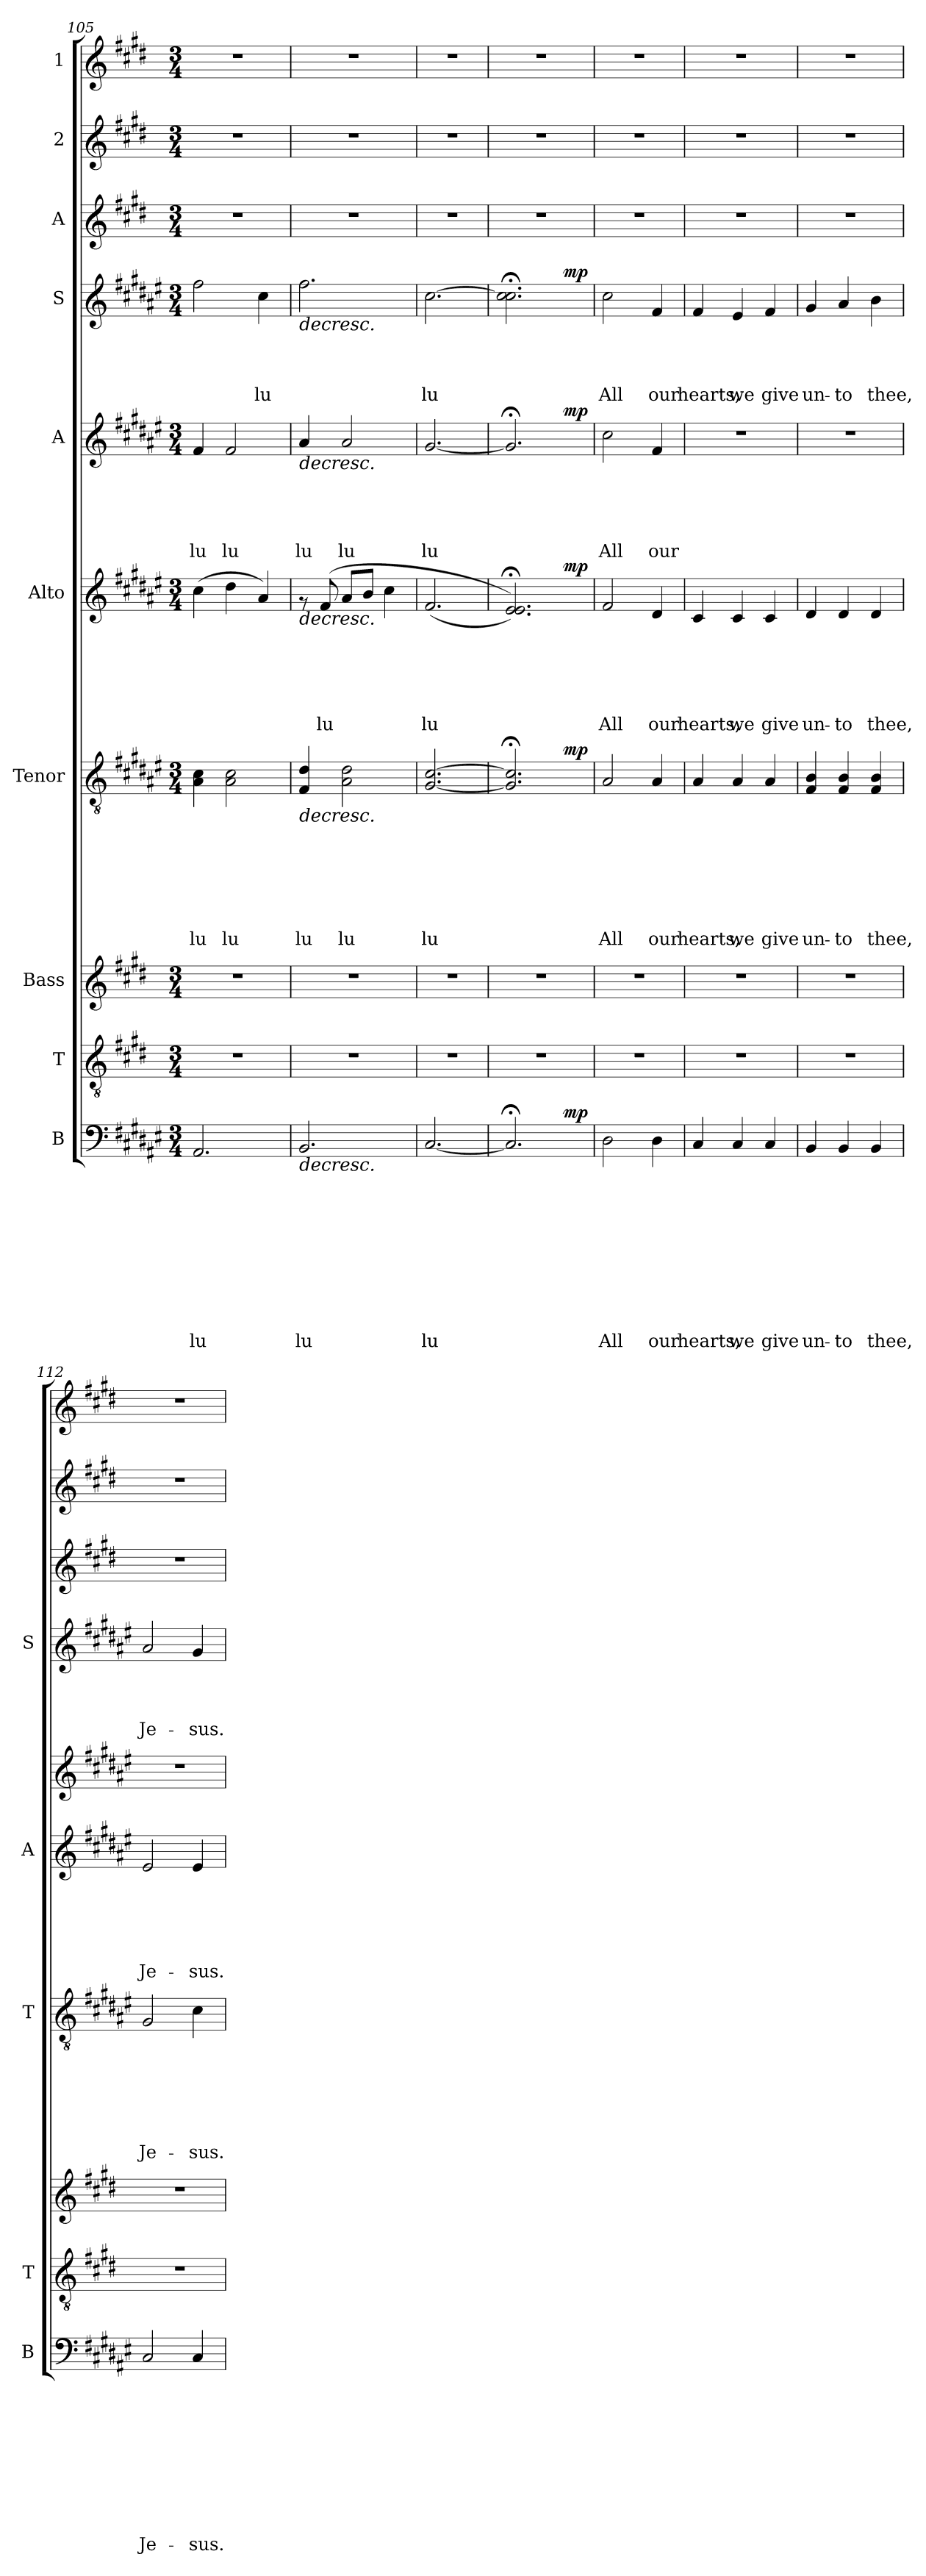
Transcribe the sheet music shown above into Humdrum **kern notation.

**kern	**text	**text	**text	**text	**text	**text	**text	**text	**text	**text	**dynam	**kern	**kern	**kern	**text	**text	**text	**text	**text	**text	**text	**dynam	**kern	**text	**text	**text	**text	**text	**text	**dynam	**kern	**text	**text	**text	**text	**text	**dynam	**kern	**text	**text	**text	**text	**dynam	**kern	**kern	**kern
*part10	*part10	*part10	*part10	*part10	*part10	*part10	*part10	*part10	*part10	*part10	*part10	*part9	*part8	*part7	*part7	*part7	*part7	*part7	*part7	*part7	*part7	*part7	*part6	*part6	*part6	*part6	*part6	*part6	*part6	*part6	*part5	*part5	*part5	*part5	*part5	*part5	*part5	*part4	*part4	*part4	*part4	*part4	*part4	*part3	*part2	*part1
*staff10	*staff10	*staff10	*staff10	*staff10	*staff10	*staff10	*staff10	*staff10	*staff10	*staff10	*staff10	*staff9	*staff8	*staff7	*staff7	*staff7	*staff7	*staff7	*staff7	*staff7	*staff7	*staff7	*staff6	*staff6	*staff6	*staff6	*staff6	*staff6	*staff6	*staff6	*staff5	*staff5	*staff5	*staff5	*staff5	*staff5	*staff5	*staff4	*staff4	*staff4	*staff4	*staff4	*staff4	*staff3	*staff2	*staff1
*I"B	*	*	*	*	*	*	*	*	*	*	*	*I"T	*I"Bass	*I"Tenor	*	*	*	*	*	*	*	*	*I"Alto	*	*	*	*	*	*	*	*I"A	*	*	*	*	*	*	*I"S	*	*	*	*	*	*I"A	*I"2	*I"1
*I'B	*	*	*	*	*	*	*	*	*	*	*	*I'T	*	*I'T	*	*	*	*	*	*	*	*	*I'A	*	*	*	*	*	*	*	*	*	*	*	*	*	*	*I'S	*	*	*	*	*	*	*	*
*clefF4	*	*	*	*	*	*	*	*	*	*	*	*clefGv2	*clefG2	*clefGv2	*	*	*	*	*	*	*	*	*clefG2	*	*	*	*	*	*	*	*clefG2	*	*	*	*	*	*	*clefG2	*	*	*	*	*	*clefG2	*clefG2	*clefG2
*k[f#c#g#d#a#e#]	*	*	*	*	*	*	*	*	*	*	*	*k[f#c#g#d#]	*k[f#c#g#d#]	*k[f#c#g#d#a#e#]	*	*	*	*	*	*	*	*	*k[f#c#g#d#a#e#]	*	*	*	*	*	*	*	*k[f#c#g#d#a#e#]	*	*	*	*	*	*	*k[f#c#g#d#a#e#]	*	*	*	*	*	*k[f#c#g#d#]	*k[f#c#g#d#]	*k[f#c#g#d#]
*F#:	*	*	*	*	*	*	*	*	*	*	*	*E:	*E:	*F#:	*	*	*	*	*	*	*	*	*F#:	*	*	*	*	*	*	*	*F#:	*	*	*	*	*	*	*F#:	*	*	*	*	*	*E:	*E:	*E:
*M3/4	*	*	*	*	*	*	*	*	*	*	*	*M3/4	*M3/4	*M3/4	*	*	*	*	*	*	*	*	*M3/4	*	*	*	*	*	*	*	*M3/4	*	*	*	*	*	*	*M3/4	*	*	*	*	*	*M3/4	*M3/4	*M3/4
=105	=105	=105	=105	=105	=105	=105	=105	=105	=105	=105	=105	=105	=105	=105	=105	=105	=105	=105	=105	=105	=105	=105	=105	=105	=105	=105	=105	=105	=105	=105	=105	=105	=105	=105	=105	=105	=105	=105	=105	=105	=105	=105	=105	=105	=105	=105
!	!	!	!	!	!	!	!	!	!	!LO:LY:b	!	!	!	!	!	!	!	!	!	!	!LO:LY:b	!	!	!	!	!	!	!	!	!	!	!	!	!	!	!LO:LY:b	!	!	!	!	!	!	!	!	!	!
2.AA#/	.	.	.	.	.	.	.	.	.	lu	.	2.r	2.r	4A#\ 4c#\	.	.	.	.	.	.	lu	.	(>4cc#\	.	.	.	.	.	.	.	4f#/	.	.	.	.	lu	.	2ff#\	.	.	.	.	.	2.r	2.r	2.r
!	!	!	!	!	!	!	!	!	!	!	!	!	!	!	!	!	!	!	!	!	!LO:LY:b	!	!	!	!	!	!	!	!	!	!	!	!	!	!	!LO:LY:b	!	!	!	!	!	!	!	!	!	!
.	.	.	.	.	.	.	.	.	.	.	.	.	.	2A#\ 2c#\	.	.	.	.	.	.	lu	.	4dd#\	.	.	.	.	.	.	.	2f#/	.	.	.	.	lu	.	.	.	.	.	.	.	.	.	.
!	!	!	!	!	!	!	!	!	!	!	!	!	!	!	!	!	!	!	!	!	!	!	!	!	!	!	!	!	!	!	!	!	!	!	!	!	!	!	!	!	!	!LO:LY:b	!	!	!	!
.	.	.	.	.	.	.	.	.	.	.	.	.	.	.	.	.	.	.	.	.	.	.	4a#/)	.	.	.	.	.	.	.	.	.	.	.	.	.	.	4cc#\	.	.	.	lu	.	.	.	.
=106	=106	=106	=106	=106	=106	=106	=106	=106	=106	=106	=106	=106	=106	=106	=106	=106	=106	=106	=106	=106	=106	=106	=106	=106	=106	=106	=106	=106	=106	=106	=106	=106	=106	=106	=106	=106	=106	=106	=106	=106	=106	=106	=106	=106	=106	=106
!	!	!	!	!	!	!	!	!	!	!LO:LY:b	!LO:HP:b	!	!	!	!	!	!	!	!	!	!LO:LY:b	!LO:HP:b	!	!	!	!	!	!	!	!LO:HP:b	!	!	!	!	!	!LO:LY:b	!LO:HP:b	!	!	!	!	!	!LO:HP:b	!	!	!
2.BB/	.	.	.	.	.	.	.	.	.	lu	>	2.r	2.r	4F#/ 4d#/	.	.	.	.	.	.	lu	>	8rf	.	.	.	.	.	.	>	4a#/	.	.	.	.	lu	>	2.ff#\	.	.	.	.	>	2.r	2.r	2.r
!	!	!	!	!	!	!	!	!	!	!	!	!	!	!	!	!	!	!	!	!	!	!	!	!	!	!	!	!	!LO:LY:b	!	!	!	!	!	!	!	!	!	!	!	!	!	!	!	!	!
.	.	.	.	.	.	.	.	.	.	.	.	.	.	.	.	.	.	.	.	.	.	.	(8f#/	.	.	.	.	.	lu	.	.	.	.	.	.	.	.	.	.	.	.	.	.	.	.	.
!	!	!	!	!	!	!	!	!	!	!	!	!	!	!	!	!	!	!	!	!	!LO:LY:b	!	!	!	!	!	!	!	!	!	!	!	!	!	!	!LO:LY:b	!	!	!	!	!	!	!	!	!	!
.	.	.	.	.	.	.	.	.	.	.	.	.	.	2A#\ 2d#\	.	.	.	.	.	.	lu	.	8a#/L	.	.	.	.	.	.	.	2a#/	.	.	.	.	lu	.	.	.	.	.	.	.	.	.	.
.	.	.	.	.	.	.	.	.	.	.	.	.	.	.	.	.	.	.	.	.	.	.	8b/J	.	.	.	.	.	.	.	.	.	.	.	.	.	.	.	.	.	.	.	.	.	.	.
.	.	.	.	.	.	.	.	.	.	.	.	.	.	.	.	.	.	.	.	.	.	.	4cc#\	.	.	.	.	.	.	.	.	.	.	.	.	.	.	.	.	.	.	.	.	.	.	.
=107	=107	=107	=107	=107	=107	=107	=107	=107	=107	=107	=107	=107	=107	=107	=107	=107	=107	=107	=107	=107	=107	=107	=107	=107	=107	=107	=107	=107	=107	=107	=107	=107	=107	=107	=107	=107	=107	=107	=107	=107	=107	=107	=107	=107	=107	=107
!	!	!	!	!	!	!	!	!	!	!LO:LY:b	!	!	!	!	!	!	!	!	!	!	!LO:LY:b	!	!	!	!	!	!	!	!LO:LY:b	!	!	!	!	!	!	!LO:LY:b	!	!	!	!	!	!LO:LY:b	!	!	!	!
[<2.C#/	.	.	.	.	.	.	.	.	.	lu	.	2.r	2.r	[<2.G#/ [>2.c#/	.	.	.	.	.	.	lu	.	(<2.f#/	.	.	.	.	.	lu	.	[<2.g#/	.	.	.	.	lu	.	[>2.cc#\	.	.	.	lu	.	2.r	2.r	2.r
=108	=108	=108	=108	=108	=108	=108	=108	=108	=108	=108	=108	=108	=108	=108	=108	=108	=108	=108	=108	=108	=108	=108	=108	=108	=108	=108	=108	=108	=108	=108	=108	=108	=108	=108	=108	=108	=108	=108	=108	=108	=108	=108	=108	=108	=108	=108
*^	*	*	*	*	*	*	*	*	*	*	*	*	*	*^	*	*	*	*	*	*	*	*	*^	*	*	*	*	*	*	*	*^	*	*	*	*	*	*	*^	*	*	*	*	*	*	*	*
2.C#;/]	2ryy	.	.	.	.	.	.	.	.	.	.	.	2.r	2.r	2.G#/]; 2.c#/];	2ryy	.	.	.	.	.	.	.	.	2.e#/; 2.e#/;))	2ryy	.	.	.	.	.	.	.	2.g#;/]	2ryy	.	.	.	.	.	.	2.cc#\];< 2.cc#\;<	2ryy	.	.	.	.	.	2.r	2.r	2.r
.	32ryy	.	.	.	.	.	.	.	.	.	.	.	.	.	.	32ryy	.	.	.	.	.	.	.	.	.	32ryy	.	.	.	.	.	.	.	.	32ryy	.	.	.	.	.	.	.	32ryy	.	.	.	.	.	.	.	.
!	!	!	!	!	!	!	!	!	!	!	!	!LO:DY:a	!	!	!	!	!	!	!	!	!	!	!	!LO:DY:a	!	!	!	!	!	!	!	!	!LO:DY:a	!	!	!	!	!	!	!	!LO:DY:a	!	!	!	!	!	!	!LO:DY:a	!	!	!
.	8..ryy	.	.	.	.	.	.	.	.	.	.	mp	.	.	.	8..ryy	.	.	.	.	.	.	.	mp	.	8..ryy	.	.	.	.	.	.	mp	.	8..ryy	.	.	.	.	.	mp	.	8..ryy	.	.	.	.	mp	.	.	.
.	.	.	.	.	.	.	.	.	.	.	.	]	.	.	.	.	.	.	.	.	.	.	.	]	.	.	.	.	.	.	.	.	]	.	.	.	.	.	.	.	]	.	.	.	.	.	.	]	.	.	.
=109	=109	=109	=109	=109	=109	=109	=109	=109	=109	=109	=109	=109	=109	=109	=109	=109	=109	=109	=109	=109	=109	=109	=109	=109	=109	=109	=109	=109	=109	=109	=109	=109	=109	=109	=109	=109	=109	=109	=109	=109	=109	=109	=109	=109	=109	=109	=109	=109	=109	=109	=109
!	!	!	!	!	!	!	!	!	!	!	!	!	!	!	!	!	!	!	!	!	!	!	!	!	!	!	!	!	!	!	!	!	!	!	!	!	!	!	!	!	!	!LO:TX:a:t=109 *Slowly, gentle	!	!	!	!	!	!	!	!	!
!	!	!	!	!	!	!	!	!	!	!	!	!	!	!	!	!	!	!	!	!	!	!	!	!	!	!	!	!	!	!	!	!	!	!LO:TX:a:i:t=S.A. unis.	!	!	!	!	!	!	!	!	!	!	!	!	!	!	!	!	!
!	!	!	!	!	!	!	!	!	!	!	!LO:LY:b	!	!	!	!	!	!	!	!	!	!	!	!LO:LY:b	!	!	!	!	!	!	!	!	!LO:LY:b	!	!	!	!	!	!	!	!LO:LY:b	!	!	!	!	!	!	!LO:LY:b	!	!	!	!
*	*	*	*	*	*	*	*	*	*	*	*	*	*	*	*v	*v	*	*	*	*	*	*	*	*	*	*	*	*	*	*	*	*	*	*v	*v	*	*	*	*	*	*	*v	*v	*	*	*	*	*	*	*	*
*v	*v	*	*	*	*	*	*	*	*	*	*	*	*	*	*	*	*	*	*	*	*	*	*	*v	*v	*	*	*	*	*	*	*	*	*	*	*	*	*	*	*	*	*	*	*	*	*	*	*
2D#\	.	.	.	.	.	.	.	.	.	All	.	2.r	2.r	2A#/	.	.	.	.	.	.	All	.	2f#/	.	.	.	.	.	All	.	2cc#\	.	.	.	.	All	.	2cc#\	.	.	.	All	.	2.r	2.r	2.r
!	!	!	!	!	!	!	!	!	!	!LO:LY:b	!	!	!	!	!	!	!	!	!	!	!LO:LY:b	!	!	!	!	!	!	!	!LO:LY:b	!	!	!	!	!	!	!LO:LY:b	!	!	!	!	!	!LO:LY:b	!	!	!	!
4D#\	.	.	.	.	.	.	.	.	.	our	.	.	.	4A#/	.	.	.	.	.	.	our	.	4d#/	.	.	.	.	.	our	.	4f#/	.	.	.	.	our	.	4f#/	.	.	.	our	.	.	.	.
!!LO:LB:g=z
=110	=110	=110	=110	=110	=110	=110	=110	=110	=110	=110	=110	=110	=110	=110	=110	=110	=110	=110	=110	=110	=110	=110	=110	=110	=110	=110	=110	=110	=110	=110	=110	=110	=110	=110	=110	=110	=110	=110	=110	=110	=110	=110	=110	=110	=110	=110
!	!	!	!	!	!	!	!	!	!	!LO:LY:b	!	!	!	!	!	!	!	!	!	!	!LO:LY:b	!	!	!	!	!	!	!	!LO:LY:b	!	!	!	!	!	!	!	!	!	!	!	!	!LO:LY:b	!	!	!	!
4C#/	.	.	.	.	.	.	.	.	.	hearts,	.	2.r	2.r	4A#/	.	.	.	.	.	.	hearts,	.	4c#/	.	.	.	.	.	hearts,	.	2.r	.	.	.	.	.	.	4f#/	.	.	.	hearts,	.	2.r	2.r	2.r
!	!	!	!	!	!	!	!	!	!	!LO:LY:b	!	!	!	!	!	!	!	!	!	!	!LO:LY:b	!	!	!	!	!	!	!	!LO:LY:b	!	!	!	!	!	!	!	!	!	!	!	!	!LO:LY:b	!	!	!	!
4C#/	.	.	.	.	.	.	.	.	.	we	.	.	.	4A#/	.	.	.	.	.	.	we	.	4c#/	.	.	.	.	.	we	.	.	.	.	.	.	.	.	4e#/	.	.	.	we	.	.	.	.
!	!	!	!	!	!	!	!	!	!	!LO:LY:b	!	!	!	!	!	!	!	!	!	!	!LO:LY:b	!	!	!	!	!	!	!	!LO:LY:b	!	!	!	!	!	!	!	!	!	!	!	!	!LO:LY:b	!	!	!	!
4C#/	.	.	.	.	.	.	.	.	.	give	.	.	.	4A#/	.	.	.	.	.	.	give	.	4c#/	.	.	.	.	.	give	.	.	.	.	.	.	.	.	4f#/	.	.	.	give	.	.	.	.
=111	=111	=111	=111	=111	=111	=111	=111	=111	=111	=111	=111	=111	=111	=111	=111	=111	=111	=111	=111	=111	=111	=111	=111	=111	=111	=111	=111	=111	=111	=111	=111	=111	=111	=111	=111	=111	=111	=111	=111	=111	=111	=111	=111	=111	=111	=111
!	!	!	!	!	!	!	!	!	!	!LO:LY:b	!	!	!	!	!	!	!	!	!	!	!LO:LY:b	!	!	!	!	!	!	!	!LO:LY:b	!	!	!	!	!	!	!	!	!	!	!	!	!LO:LY:b	!	!	!	!
4BB/	.	.	.	.	.	.	.	.	.	un-	.	2.r	2.r	4F#/ 4B/	.	.	.	.	.	.	un-	.	4d#/	.	.	.	.	.	un-	.	2.r	.	.	.	.	.	.	4g#/	.	.	.	un-	.	2.r	2.r	2.r
!	!	!	!	!	!	!	!	!	!	!LO:LY:b	!	!	!	!	!	!	!	!	!	!	!LO:LY:b	!	!	!	!	!	!	!	!LO:LY:b	!	!	!	!	!	!	!	!	!	!	!	!	!LO:LY:b	!	!	!	!
4BB/	.	.	.	.	.	.	.	.	.	-to	.	.	.	4F#/ 4B/	.	.	.	.	.	.	-to	.	4d#/	.	.	.	.	.	-to	.	.	.	.	.	.	.	.	4a#/	.	.	.	-to	.	.	.	.
!	!	!	!	!	!	!	!	!	!	!LO:LY:b	!	!	!	!	!	!	!	!	!	!	!LO:LY:b	!	!	!	!	!	!	!	!LO:LY:b	!	!	!	!	!	!	!	!	!	!	!	!	!LO:LY:b	!	!	!	!
4BB/	.	.	.	.	.	.	.	.	.	thee,	.	.	.	4F#/ 4B/	.	.	.	.	.	.	thee,	.	4d#/	.	.	.	.	.	thee,	.	.	.	.	.	.	.	.	4b\	.	.	.	thee,	.	.	.	.
=112	=112	=112	=112	=112	=112	=112	=112	=112	=112	=112	=112	=112	=112	=112	=112	=112	=112	=112	=112	=112	=112	=112	=112	=112	=112	=112	=112	=112	=112	=112	=112	=112	=112	=112	=112	=112	=112	=112	=112	=112	=112	=112	=112	=112	=112	=112
!	!	!	!	!	!	!	!	!	!	!LO:LY:b	!	!	!	!	!	!	!	!	!	!	!LO:LY:b	!	!	!	!	!	!	!	!LO:LY:b	!	!	!	!	!	!	!	!	!	!	!	!	!LO:LY:b	!	!	!	!
2C#/	.	.	.	.	.	.	.	.	.	Je-	.	2.r	2.r	2G#/	.	.	.	.	.	.	Je-	.	2e#/	.	.	.	.	.	Je-	.	2.r	.	.	.	.	.	.	2a#/	.	.	.	Je-	.	2.r	2.r	2.r
!	!	!	!	!	!	!	!	!	!	!LO:LY:b	!	!	!	!	!	!	!	!	!	!	!LO:LY:b	!	!	!	!	!	!	!	!LO:LY:b	!	!	!	!	!	!	!	!	!	!	!	!	!LO:LY:b	!	!	!	!
4C#/	.	.	.	.	.	.	.	.	.	-sus.	.	.	.	4c#\	.	.	.	.	.	.	-sus.	.	4e#/	.	.	.	.	.	-sus.	.	.	.	.	.	.	.	.	4g#/	.	.	.	-sus.	.	.	.	.
=	=	=	=	=	=	=	=	=	=	=	=	=	=	=	=	=	=	=	=	=	=	=	=	=	=	=	=	=	=	=	=	=	=	=	=	=	=	=	=	=	=	=	=	=	=	=
*-	*-	*-	*-	*-	*-	*-	*-	*-	*-	*-	*-	*-	*-	*-	*-	*-	*-	*-	*-	*-	*-	*-	*-	*-	*-	*-	*-	*-	*-	*-	*-	*-	*-	*-	*-	*-	*-	*-	*-	*-	*-	*-	*-	*-	*-	*-
